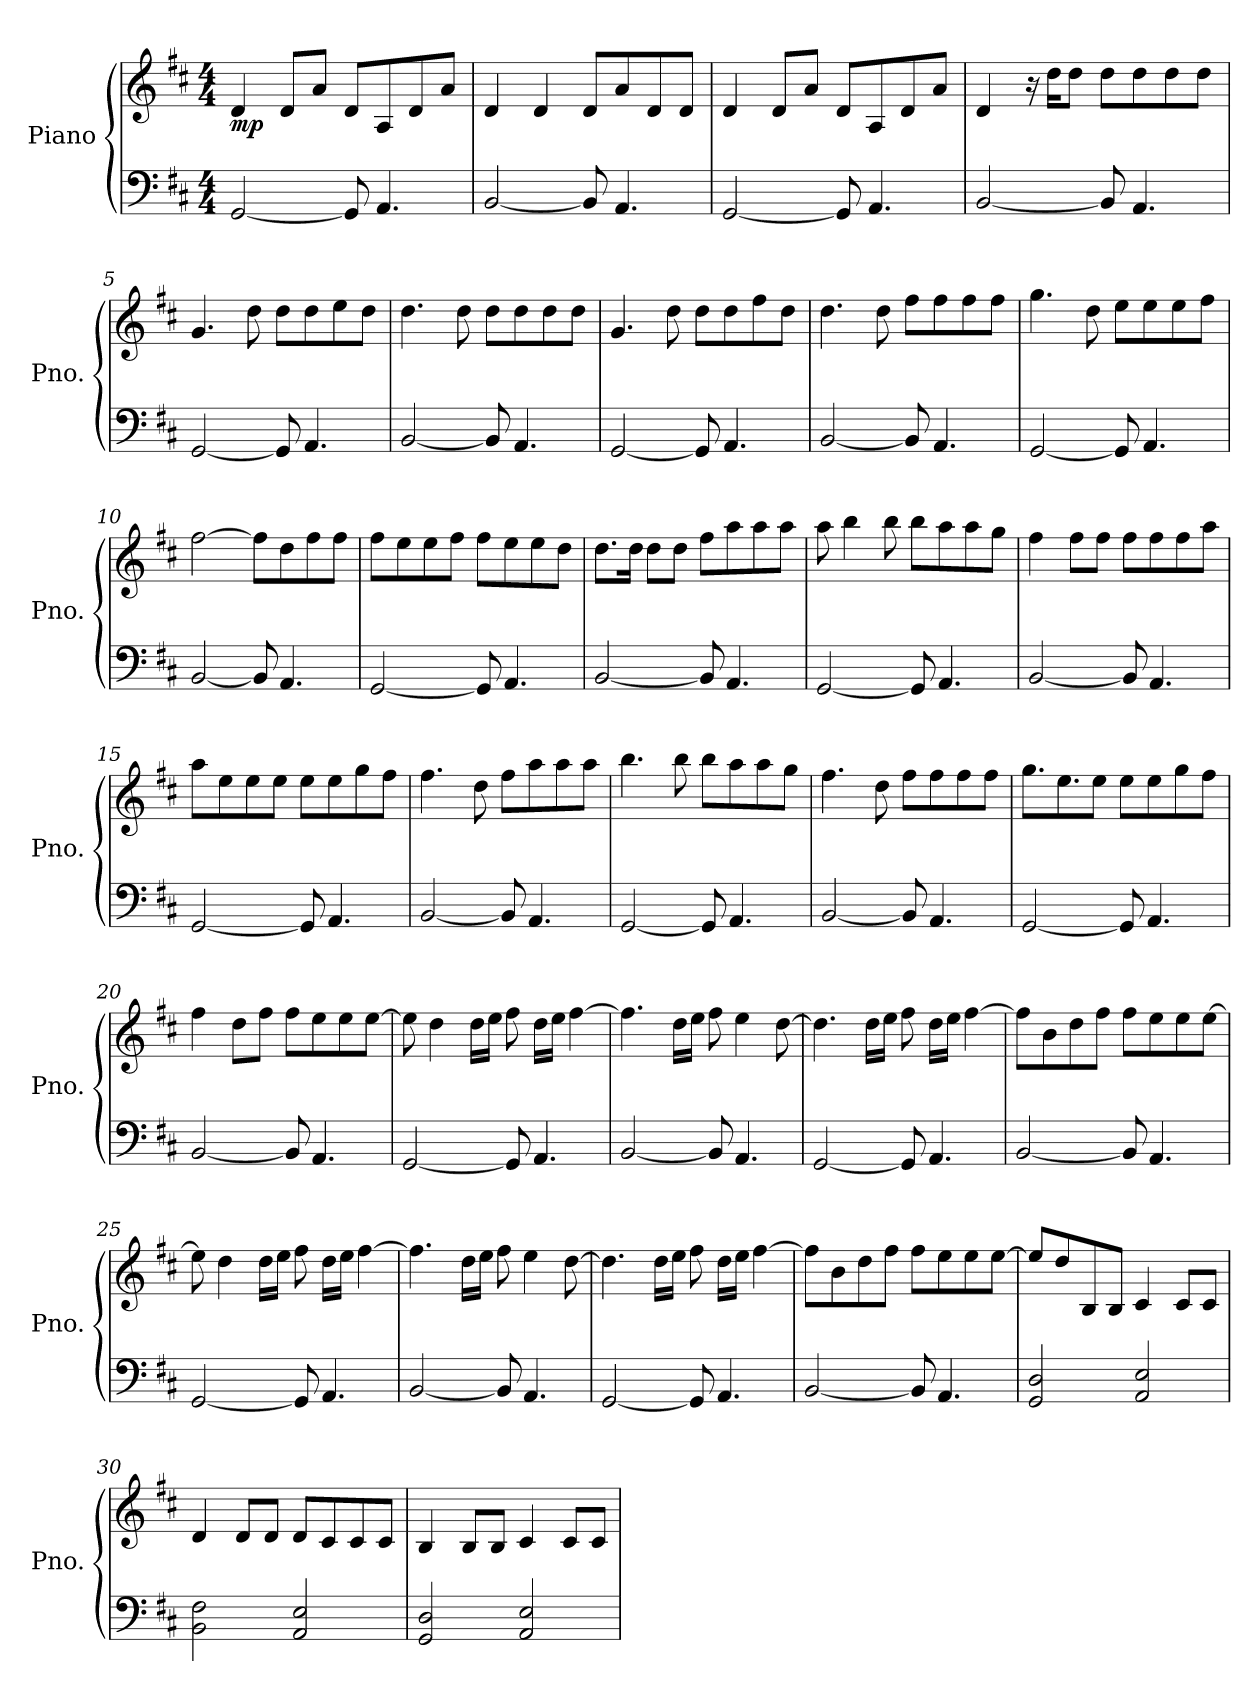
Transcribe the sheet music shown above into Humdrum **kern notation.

**kern	**kern	**dynam
*part1	*part1	*part1
*staff2	*staff1	*staff1/2
*I"Piano	*	*
*I'Pno.	*	*
*clefF4	*clefG2	*
*k[f#c#]	*k[f#c#]	*
*M4/4	*M4/4	*
*MM102	*MM102	*
=1	=1	=1
!	!	!LO:DY:b
[2GG/	4d/	mp
.	8d/L	.
.	8a/J	.
8GG/]	8d/L	.
4.AA/	8A/	.
.	8d/	.
.	8a/J	.
=2	=2	=2
[2BB/	4d/	.
.	4d/	.
8BB/]	8d/L	.
4.AA/	8a/	.
.	8d/	.
.	8d/J	.
=3	=3	=3
[2GG/	4d/	.
.	8d/L	.
.	8a/J	.
8GG/]	8d/L	.
4.AA/	8A/	.
.	8d/	.
.	8a/J	.
=4	=4	=4
[2BB/	4d/	.
.	16r	.
.	16dd\KL	.
.	8dd\J	.
8BB/]	8dd\L	.
4.AA/	8dd\	.
.	8dd\	.
.	8dd\J	.
!!LO:LB:g=z
=5	=5	=5
[2GG/	4.g/	.
.	8dd\	.
8GG/]	8dd\L	.
4.AA/	8dd\	.
.	8ee\	.
.	8dd\J	.
=6	=6	=6
[2BB/	4.dd\	.
.	8dd\	.
8BB/]	8dd\L	.
4.AA/	8dd\	.
.	8dd\	.
.	8dd\J	.
=7	=7	=7
[2GG/	4.g/	.
.	8dd\	.
8GG/]	8dd\L	.
4.AA/	8dd\	.
.	8ff#\	.
.	8dd\J	.
=8	=8	=8
[2BB/	4.dd\	.
.	8dd\	.
8BB/]	8ff#\L	.
4.AA/	8ff#\	.
.	8ff#\	.
.	8ff#\J	.
!!LO:LB:g=z
=9	=9	=9
[2GG/	4.gg\	.
.	8dd\	.
8GG/]	8ee\L	.
4.AA/	8ee\	.
.	8ee\	.
.	8ff#\J	.
=10	=10	=10
[2BB/	[2ff#\	.
8BB/]	8ff#\L]	.
4.AA/	8dd\	.
.	8ff#\	.
.	8ff#\J	.
=11	=11	=11
[2GG/	8ff#\L	.
.	8ee\	.
.	8ee\	.
.	8ff#\J	.
8GG/]	8ff#\L	.
4.AA/	8ee\	.
.	8ee\	.
.	8dd\J	.
=12	=12	=12
[2BB/	8.dd\L	.
.	16dd\Jk	.
.	8dd\L	.
.	8dd\J	.
8BB/]	8ff#\L	.
4.AA/	8aa\	.
.	8aa\	.
.	8aa\J	.
!!LO:LB:g=z
=13	=13	=13
[2GG/	8aa\	.
.	4bb\	.
.	8bb\	.
8GG/]	8bb\L	.
4.AA/	8aa\	.
.	8aa\	.
.	8gg\J	.
=14	=14	=14
[2BB/	4ff#\	.
.	8ff#\L	.
.	8ff#\J	.
8BB/]	8ff#\L	.
4.AA/	8ff#\	.
.	8ff#\	.
.	8aa\J	.
=15	=15	=15
[2GG/	8aa\L	.
.	8ee\	.
.	8ee\	.
.	8ee\J	.
8GG/]	8ee\L	.
4.AA/	8ee\	.
.	8gg\	.
.	8ff#\J	.
=16	=16	=16
[2BB/	4.ff#\	.
.	8dd\	.
8BB/]	8ff#\L	.
4.AA/	8aa\	.
.	8aa\	.
.	8aa\J	.
!!LO:PB:g=z
=17	=17	=17
[2GG/	4.bb\	.
.	8bb\	.
8GG/]	8bb\L	.
4.AA/	8aa\	.
.	8aa\	.
.	8gg\J	.
=18	=18	=18
[2BB/	4.ff#\	.
.	8dd\	.
8BB/]	8ff#\L	.
4.AA/	8ff#\	.
.	8ff#\	.
.	8ff#\J	.
=19	=19	=19
[2GG/	8.gg\L	.
.	8.ee\	.
.	8ee\J	.
8GG/]	8ee\L	.
4.AA/	8ee\	.
.	8gg\	.
.	8ff#\J	.
=20	=20	=20
[2BB/	4ff#\	.
.	8dd\L	.
.	8ff#\J	.
8BB/]	8ff#\L	.
4.AA/	8ee\	.
.	8ee\	.
.	[8ee\J	.
!!LO:LB:g=z
=21	=21	=21
[2GG/	8ee\]	.
.	4dd\	.
.	16dd\LL	.
.	16ee\JJ	.
8GG/]	8ff#\	.
4.AA/	16dd\LL	.
.	16ee\JJ	.
.	[4ff#\	.
=22	=22	=22
[2BB/	4.ff#\]	.
.	16dd\LL	.
.	16ee\JJ	.
8BB/]	8ff#\	.
4.AA/	4ee\	.
.	[8dd\	.
=23	=23	=23
[2GG/	4.dd\]	.
.	16dd\LL	.
.	16ee\JJ	.
8GG/]	8ff#\	.
4.AA/	16dd\LL	.
.	16ee\JJ	.
.	[4ff#\	.
=24	=24	=24
[2BB/	8ff#\L]	.
.	8b\	.
.	8dd\	.
.	8ff#\J	.
8BB/]	8ff#\L	.
4.AA/	8ee\	.
.	8ee\	.
.	[8ee\J	.
!!LO:LB:g=z
=25	=25	=25
[2GG/	8ee\]	.
.	4dd\	.
.	16dd\LL	.
.	16ee\JJ	.
8GG/]	8ff#\	.
4.AA/	16dd\LL	.
.	16ee\JJ	.
.	[4ff#\	.
=26	=26	=26
[2BB/	4.ff#\]	.
.	16dd\LL	.
.	16ee\JJ	.
8BB/]	8ff#\	.
4.AA/	4ee\	.
.	[8dd\	.
=27	=27	=27
[2GG/	4.dd\]	.
.	16dd\LL	.
.	16ee\JJ	.
8GG/]	8ff#\	.
4.AA/	16dd\LL	.
.	16ee\JJ	.
.	[4ff#\	.
=28	=28	=28
[2BB/	8ff#\L]	.
.	8b\	.
.	8dd\	.
.	8ff#\J	.
8BB/]	8ff#\L	.
4.AA/	8ee\	.
.	8ee\	.
.	[8ee\J	.
!!LO:LB:g=z
=29	=29	=29
2GG/ 2D/	8ee/L]	.
.	8dd/	.
.	8B/	.
.	8B/J	.
2AA/ 2E/	4c#/	.
.	8c#/L	.
.	8c#/J	.
=30	=30	=30
2BB\ 2F#\	4d/	.
.	8d/L	.
.	8d/J	.
2AA/ 2E/	8d/L	.
.	8c#/	.
.	8c#/	.
.	8c#/J	.
=31	=31	=31
2GG/ 2D/	4B/	.
.	8B/L	.
.	8B/J	.
2AA/ 2E/	4c#/	.
.	8c#/L	.
.	8c#/J	.
=	=	=
*-	*-	*-
